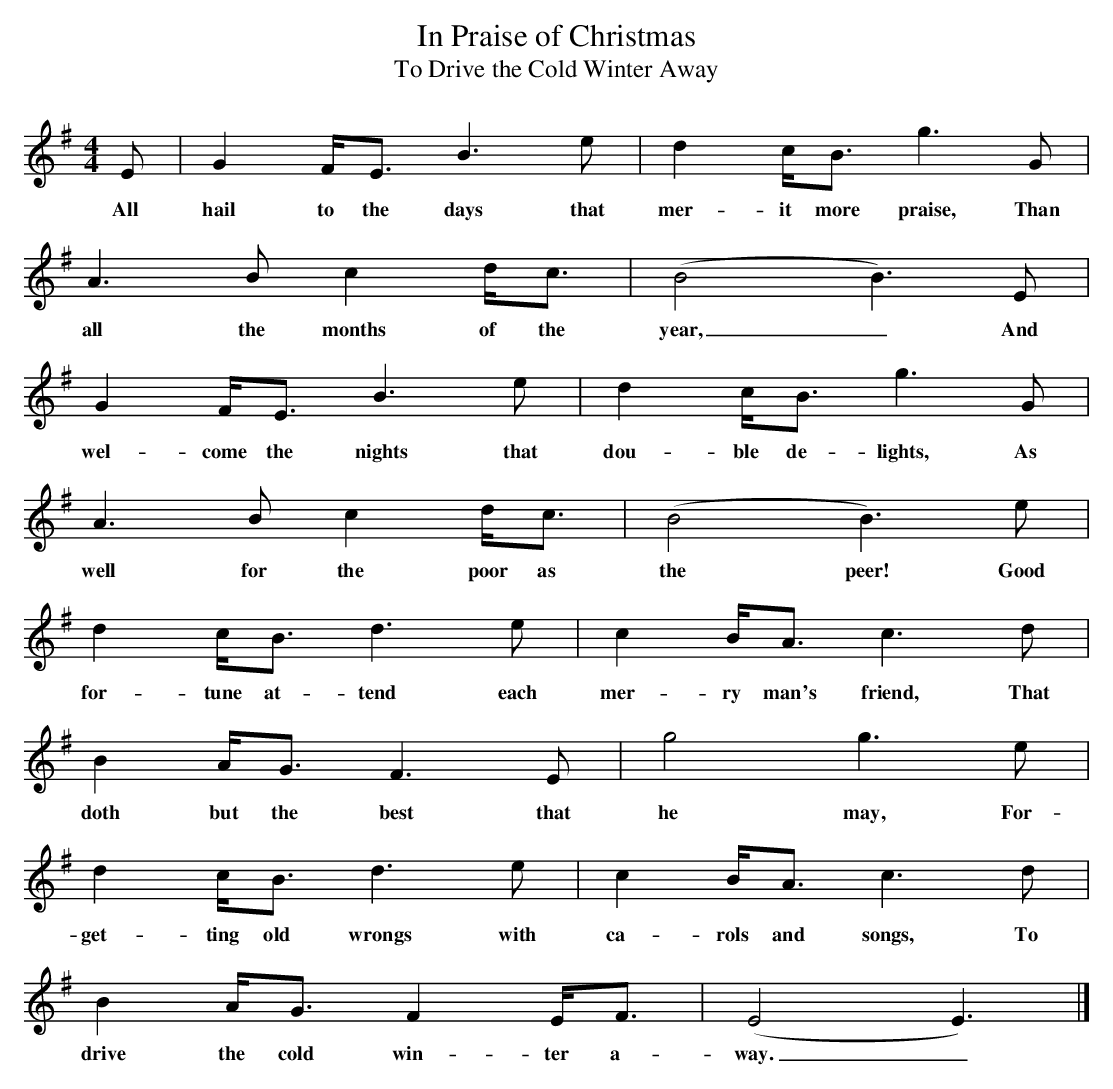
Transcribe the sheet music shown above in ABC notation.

X:1
T:In Praise of Christmas
T:To Drive the Cold Winter Away
M:4/4
L:1/8
K:Em
E | G2    F<E   B3    e |  d2   c<B      g3      G |
w:All hail to the days that  mer- it  more praise, Than
A3  B    c2     d<c |  (B4 B3)   E |
w:all the  months of the  year,_   And
G2   F<E      B3     e |  d2   c<B     g3      G |
w:wel- come the nights that dou- ble de- lights, As
A3   B   c2  d<c |   (B4  B3)   e |
w:well for the poor as the peer!  Good
d2   c<B      d3   e |  c2   B<A      c3      d |
w:for- tune at- tend each mer- ry man's friend, That
B2   A<G     F3   E |  g4 g3   e |
w:doth but the best that he may, For-
d2   c<B      d3     e |  c2  B<A      c3     d |
w:get- ting old wrongs with ca- rols and songs, To
B2    A<G      F2   E<F | (E4 E3) |]
w:drive the cold win- ter a- way._
